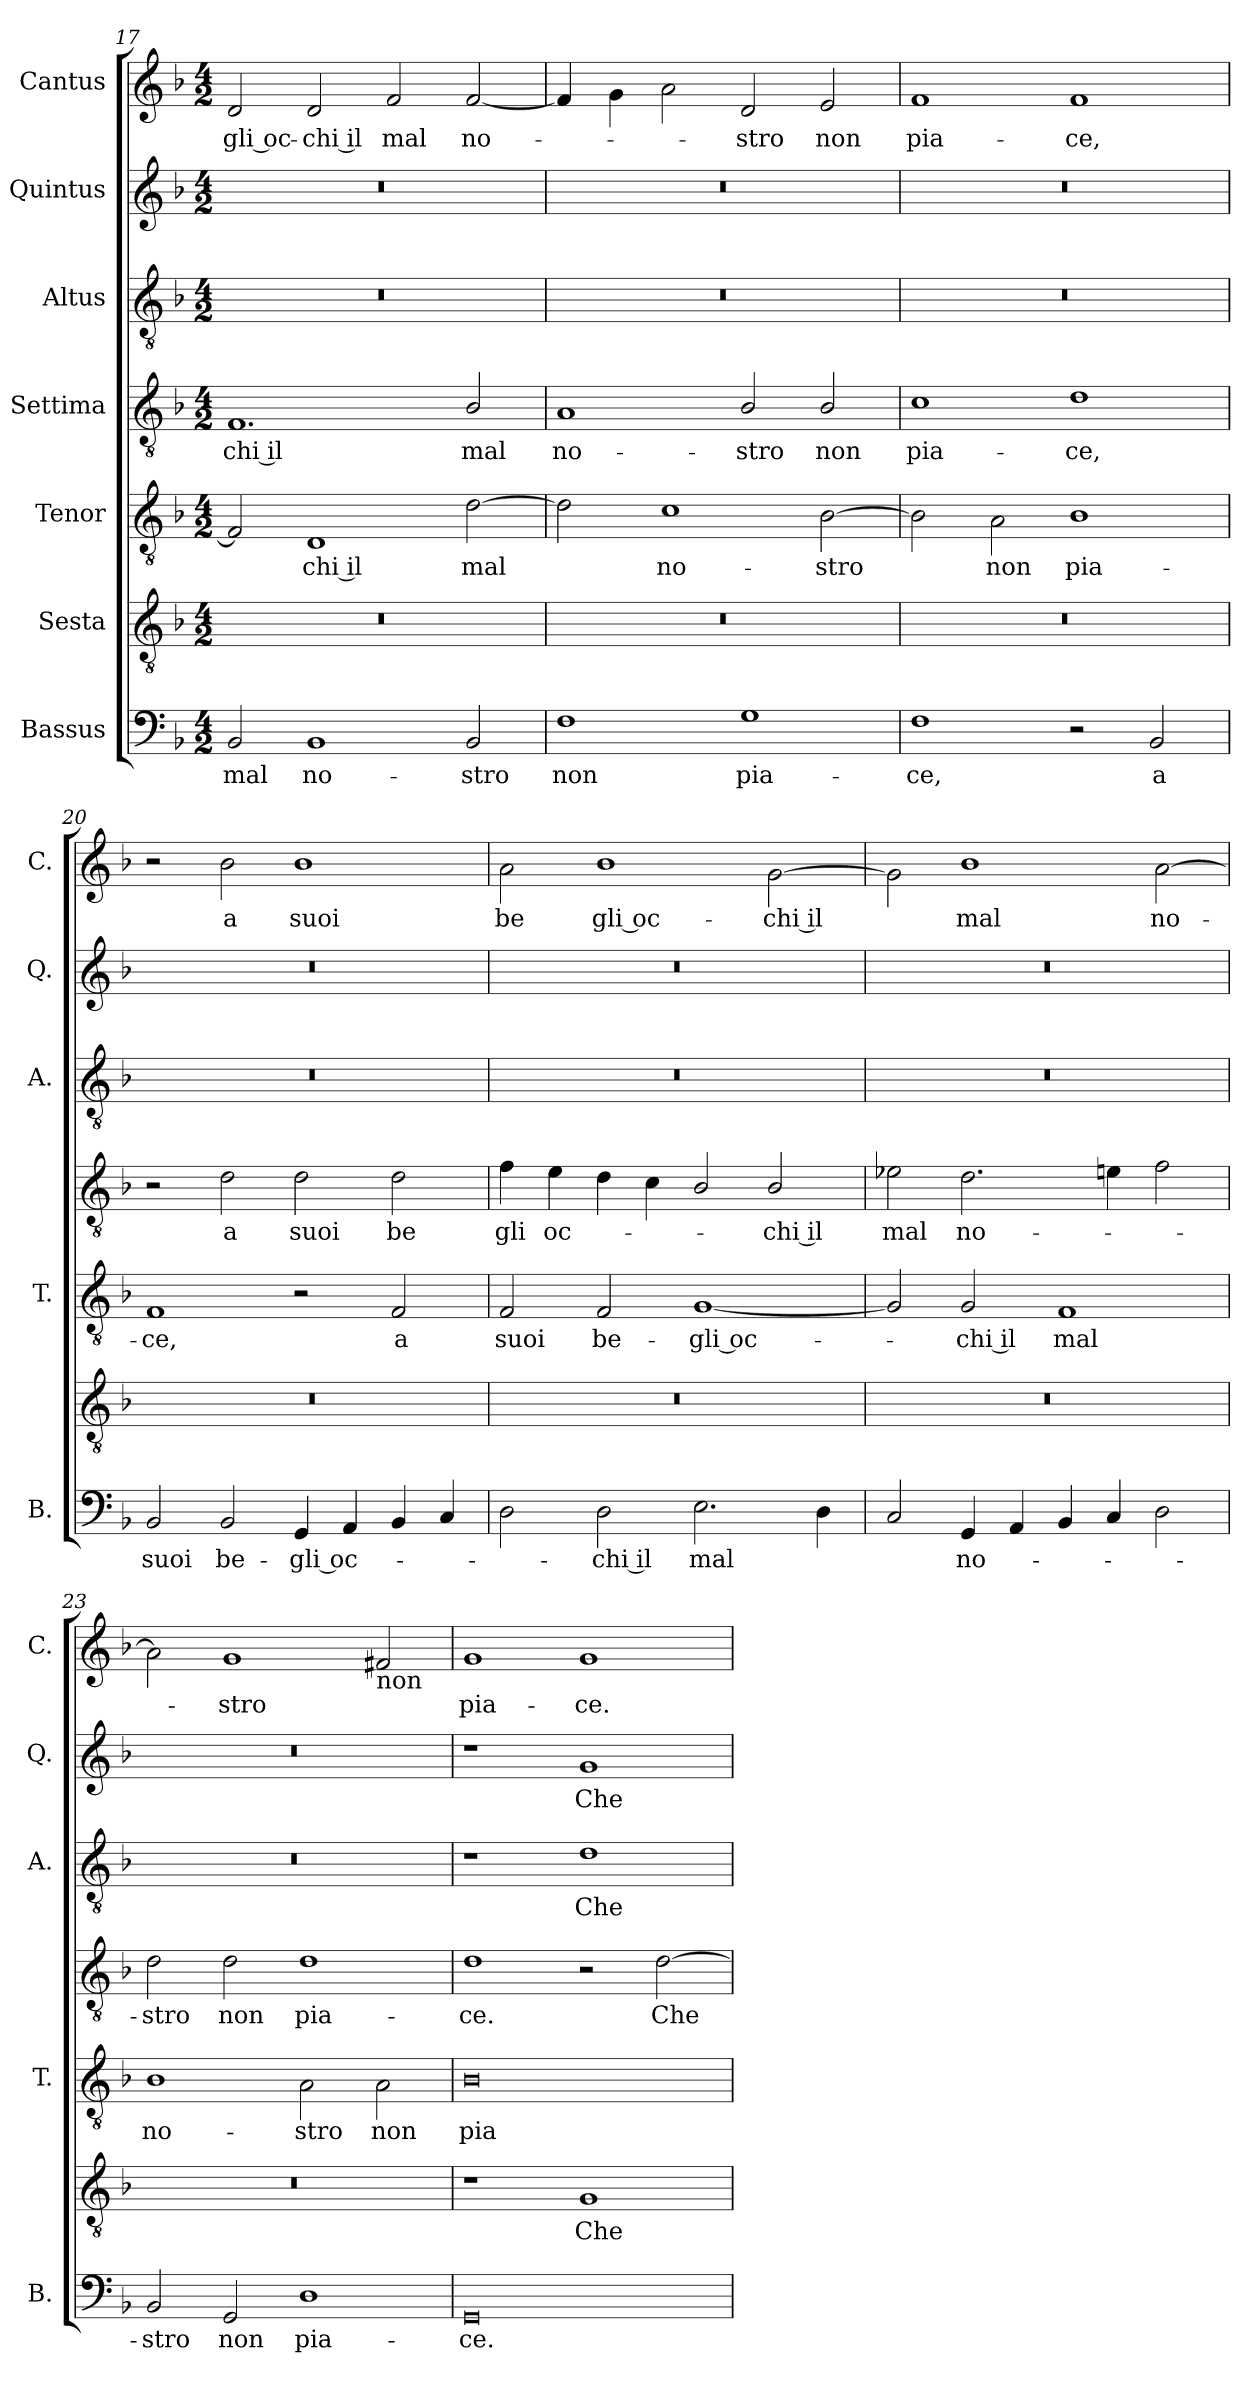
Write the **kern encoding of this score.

**kern	**text	**kern	**text	**kern	**text	**kern	**text	**kern	**text	**kern	**text	**kern	**text
*part7	*part7	*part6	*part6	*part5	*part5	*part4	*part4	*part3	*part3	*part2	*part2	*part1	*part1
*staff7	*staff7	*staff6	*staff6	*staff5	*staff5	*staff4	*staff4	*staff3	*staff3	*staff2	*staff2	*staff1	*staff1
*I"Bassus	*	*I"Sesta	*	*I"Tenor	*	*I"Settima	*	*I"Altus	*	*I"Quintus	*	*I"Cantus	*
*I'B.	*	*	*	*I'T.	*	*	*	*I'A.	*	*I'Q.	*	*I'C.	*
*clefF4	*	*clefGv2	*	*clefGv2	*	*clefGv2	*	*clefGv2	*	*clefG2	*	*clefG2	*
*k[b-]	*	*k[b-]	*	*k[b-]	*	*k[b-]	*	*k[b-]	*	*k[b-]	*	*k[b-]	*
*M4/2	*	*M4/2	*	*M4/2	*	*M4/2	*	*M4/2	*	*M4/2	*	*M4/2	*
=17	=17	=17	=17	=17	=17	=17	=17	=17	=17	=17	=17	=17	=17
2BB-/	mal	0r	.	2F/]	.	1.F	-chi il	0r	.	0r	.	2d/	-gli oc-
1BB-	no-	.	.	1D	-chi il	.	.	.	.	.	.	2d/	-chi il
.	.	.	.	.	.	.	.	.	.	.	.	2f/	mal
2BB-/	-stro	.	.	[2d\	mal	2B-/	mal	.	.	.	.	[2f/	no-
=18	=18	=18	=18	=18	=18	=18	=18	=18	=18	=18	=18	=18	=18
1F	non	0r	.	2d\]	.	1A	no-	0r	.	0r	.	4f/]	.
.	.	.	.	.	.	.	.	.	.	.	.	4g\	.
.	.	.	.	1c	no-	.	.	.	.	.	.	2a\	.
1G	pia-	.	.	.	.	2B-/	-stro	.	.	.	.	2d/	-stro
.	.	.	.	[2B-\	-stro	2B-/	non	.	.	.	.	2e/	non
=19	=19	=19	=19	=19	=19	=19	=19	=19	=19	=19	=19	=19	=19
1F	-ce,	0r	.	2B-\]	.	1c	pia-	0r	.	0r	.	1f	pia-
.	.	.	.	2A\	non	.	.	.	.	.	.	.	.
2r	.	.	.	1B-	pia-	1d	-ce,	.	.	.	.	1f	-ce,
2BB-/	a	.	.	.	.	.	.	.	.	.	.	.	.
=20	=20	=20	=20	=20	=20	=20	=20	=20	=20	=20	=20	=20	=20
2BB-/	suoi	0r	.	1F	-ce,	2r	.	0r	.	0r	.	2r	.
2BB-/	be-	.	.	.	.	2d\	a	.	.	.	.	2b-\	a
4GG/	-gli oc-	.	.	2r	.	2d\	suoi	.	.	.	.	1b-	suoi
4AA/	.	.	.	.	.	.	.	.	.	.	.	.	.
4BB-/	.	.	.	2F/	a	2d\	be	.	.	.	.	.	.
4C/	.	.	.	.	.	.	.	.	.	.	.	.	.
=21	=21	=21	=21	=21	=21	=21	=21	=21	=21	=21	=21	=21	=21
2D\	.	0r	.	2F/	suoi	4f\	gli	0r	.	0r	.	2a\	be
.	.	.	.	.	.	4e\	oc-	.	.	.	.	.	.
2D\	chi il	.	.	2F/	be-	4d\	.	.	.	.	.	1b-	gli oc-
.	.	.	.	.	.	4c\	.	.	.	.	.	.	.
2.E\	mal	.	.	[1G	-gli oc-	2B-/	.	.	.	.	.	.	.
.	.	.	.	.	.	2B-/	-chi il	.	.	.	.	[2g\	-chi il
4D\	.	.	.	.	.	.	.	.	.	.	.	.	.
!!LO:LB:g=z
=22	=22	=22	=22	=22	=22	=22	=22	=22	=22	=22	=22	=22	=22
2C/	.	0r	.	2G/]	.	2e-X\	mal	0r	.	0r	.	2g\]	.
4GG/	no-	.	.	2G/	chi il	2.d\	no-	.	.	.	.	1b-	mal
4AA/	.	.	.	.	.	.	.	.	.	.	.	.	.
4BB-/	.	.	.	1F	mal	.	.	.	.	.	.	.	.
4C/	.	.	.	.	.	4en\	.	.	.	.	.	.	.
2D\	.	.	.	.	.	2f\	.	.	.	.	.	[2a\	no-
=23	=23	=23	=23	=23	=23	=23	=23	=23	=23	=23	=23	=23	=23
2BB-/	-stro	0r	.	1B-	no-	2d\	-stro	0r	.	0r	.	2a\]	.
2GG/	non	.	.	.	.	2d\	non	.	.	.	.	1g	-stro
1D	pia-	.	.	2A\	-stro	1d	pia-	.	.	.	.	.	.
!	!	!	!	!	!	!	!	!	!	!	!	!LO:TX:b:t=non	!
.	.	.	.	2A\	non	.	.	.	.	.	.	2f#X/	.
=24	=24	=24	=24	=24	=24	=24	=24	=24	=24	=24	=24	=24	=24
0GG	-ce.	1r	.	0B-	pia-	1d	-ce.	1r	.	1r	.	1g	pia-
.	.	1G	Che	.	.	2r	.	1d	-Che	1g	-Che	1g	-ce.
.	.	.	.	.	.	[2d\	Che	.	.	.	.	.	.
=	=	=	=	=	=	=	=	=	=	=	=	=	=
*-	*-	*-	*-	*-	*-	*-	*-	*-	*-	*-	*-	*-	*-
